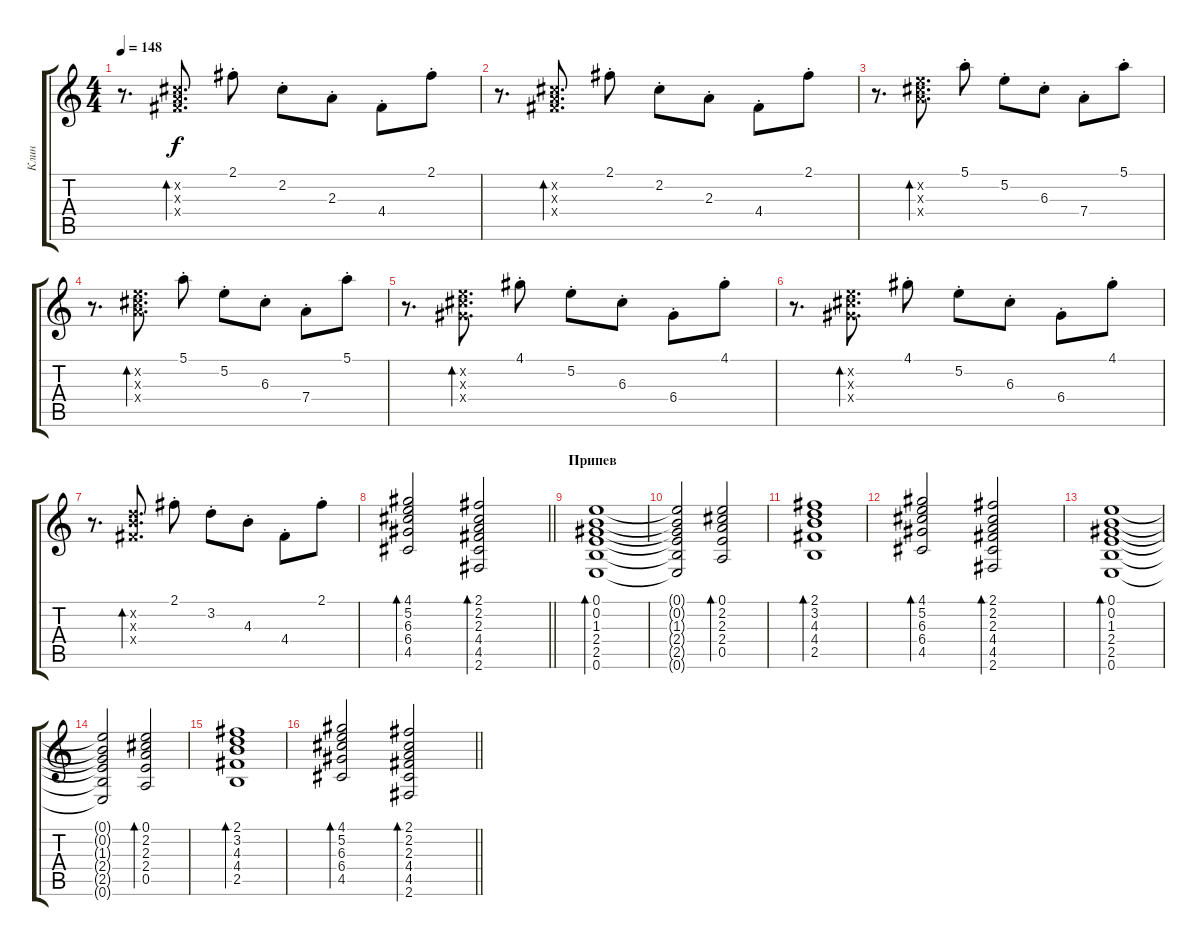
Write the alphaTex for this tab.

\track ("Клин" "Клин") {instrument electricguitarclean}
\staff {score tabs}
\tuning (E4 B3 G3 D3 A2 E2) {hide}
\ts (4 4)
\tempo 148
\clef g2
\ks c
r.8{d dy f} (2.2{x} 2.3{x} 4.4{x}).8{d bd 480} 2.1{st}.8 2.2{st}.8 2.3{st}.8 4.4{st}.8 2.1{st}.8 |
r.8{d} (2.2{x} 2.3{x} 4.4{x}).8{d bd 480} 2.1{st}.8 2.2{st}.8 2.3{st}.8 4.4{st}.8 2.1{st}.8 |
r.8{d} (5.2{x} 6.3{x} 7.4{x}).8{d bd 240} 5.1{st}.8 5.2{st}.8 6.3{st}.8 7.4{st}.8 5.1{st}.8 |
r.8{d} (5.2{x} 6.3{x} 7.4{x}).8{d bd 240} 5.1{st}.8 5.2{st}.8 6.3{st}.8 7.4{st}.8 5.1{st}.8 |
r.8{d} (5.2{x} 6.3{x} 6.4{x}).8{d bd 240} 4.1{st}.8 5.2{st}.8 6.3{st}.8 6.4{st}.8 4.1{st}.8 |
r.8{d} (5.2{x} 6.3{x} 6.4{x}).8{d bd 240} 4.1{st}.8 5.2{st}.8 6.3{st}.8 6.4{st}.8 4.1{st}.8 |
r.8{d} (3.2{x} 4.3{x} 4.4{x}).8{d bd 240} 2.1{st}.8 3.2{st}.8 4.3{st}.8 4.4{st}.8 2.1{st}.8 |
\barLineRight lightlight
(4.1 5.2 6.3 6.4 4.5).2{bd 240} (2.1 2.2 2.3 4.4 4.5 2.6).2{bd 240} |
\section ("" "Припев")
(0.1 0.2 1.3 2.4 2.5 0.6).1{bd 240} |
(0.1{t} 0.2{t} 1.3{t} 2.4{t} 2.5{t} 0.6{t}).2 (0.1 2.2 2.3 2.4 0.5).2{bd 240} |
(2.1 3.2 4.3 4.4 2.5).1{bd 240} |
(4.1 5.2 6.3 6.4 4.5).2{bd 240} (2.1 2.2 2.3 4.4 4.5 2.6).2{bd 240} |
(0.1 0.2 1.3 2.4 2.5 0.6).1{bd 240} |
(0.1{t} 0.2{t} 1.3{t} 2.4{t} 2.5{t} 0.6{t}).2 (0.1 2.2 2.3 2.4 0.5).2{bd 240} |
(2.1 3.2 4.3 4.4 2.5).1{bd 240} |
\barLineRight lightlight
(4.1 5.2 6.3 6.4 4.5).2{bd 240} (2.1 2.2 2.3 4.4 4.5 2.6).2{bd 240}
